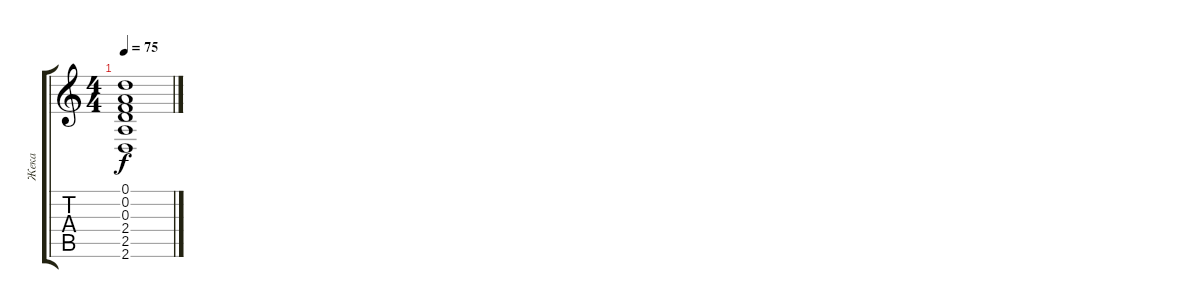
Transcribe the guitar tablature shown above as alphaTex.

\track ("Жека" "Жека") {instrument acousticguitarsteel}
\staff {score tabs}
\tuning (D4 A3 F3 C3 G2 C2) {hide}
\ts (4 4)
\tempo 75
\clef g2
\ks c
(0.1 0.2 0.3 2.4 2.5 2.6).1{dy f}
